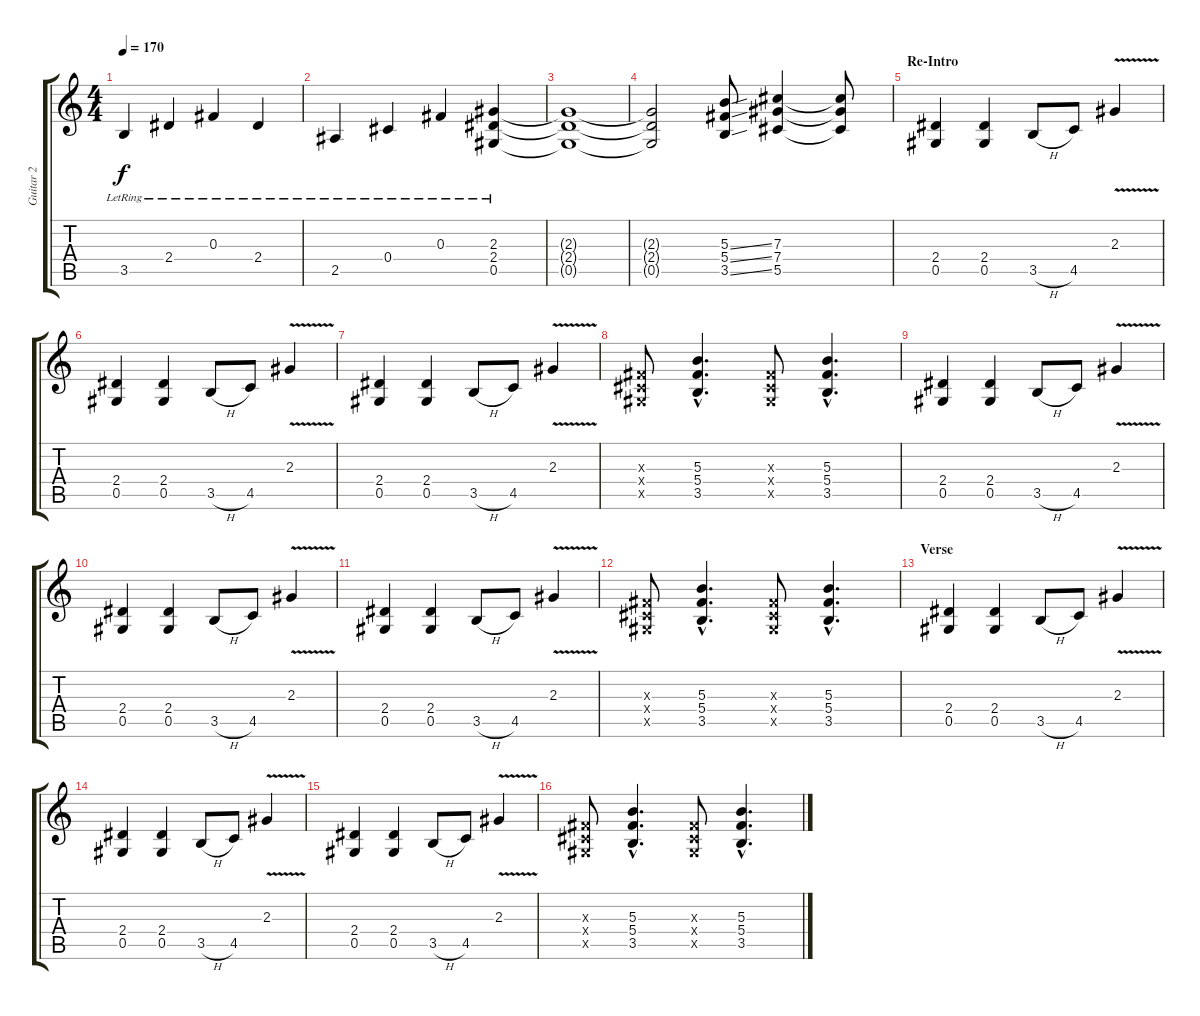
\track ("Guitar 2" "Guitar 2") {instrument distortionguitar}
\staff {score tabs}
\tuning (Eb4 Bb3 Gb3 Db3 Ab2 Eb2) {hide}
\ts (4 4)
\tempo 170
\clef g2
\ks c
3.5{lr}.4{dy f} 2.4{lr}.4 0.3{lr}.4 2.4{lr}.4 |
2.5{lr}.4 0.4{lr}.4 0.3{lr}.4 (2.3{lr} 2.4{lr} 0.5{lr}).4 |
(2.3{t} 2.4{t} 0.5{t}).1 |
(2.3{t} 2.4{t} 0.5{t}).2 (5.3{ss} 5.4{ss} 3.5{ss}).8 (7.3 7.4 5.5).4 (7.3{t} 7.4{t} 5.5{t}).8 |
\section ("" "Re-Intro")
(2.4 0.5).4 (2.4 0.5).4 3.5{h}.8 4.5.8 2.3{v}.4 |
(2.4 0.5).4 (2.4 0.5).4 3.5{h}.8 4.5.8 2.3{v}.4 |
(2.4 0.5).4 (2.4 0.5).4 3.5{h}.8 4.5.8 2.3{v}.4 |
(0.3{x} 0.4{x} 0.5{x}).8 (5.3{hac} 5.4{hac} 3.5{hac}).4{d} (0.3{x} 0.4{x} 0.5{x}).8 (5.3{hac} 5.4{hac} 3.5{hac}).4{d} |
(2.4 0.5).4 (2.4 0.5).4 3.5{h}.8 4.5.8 2.3{v}.4 |
(2.4 0.5).4 (2.4 0.5).4 3.5{h}.8 4.5.8 2.3{v}.4 |
(2.4 0.5).4 (2.4 0.5).4 3.5{h}.8 4.5.8 2.3{v}.4 |
(0.3{x} 0.4{x} 0.5{x}).8 (5.3{hac} 5.4{hac} 3.5{hac}).4{d} (0.3{x} 0.4{x} 0.5{x}).8 (5.3{hac} 5.4{hac} 3.5{hac}).4{d} |
\section ("" "Verse")
(2.4 0.5).4 (2.4 0.5).4 3.5{h}.8 4.5.8 2.3{v}.4 |
(2.4 0.5).4 (2.4 0.5).4 3.5{h}.8 4.5.8 2.3{v}.4 |
(2.4 0.5).4 (2.4 0.5).4 3.5{h}.8 4.5.8 2.3{v}.4 |
(0.3{x} 0.4{x} 0.5{x}).8 (5.3{hac} 5.4{hac} 3.5{hac}).4{d} (0.3{x} 0.4{x} 0.5{x}).8 (5.3{hac} 5.4{hac} 3.5{hac}).4{d}
